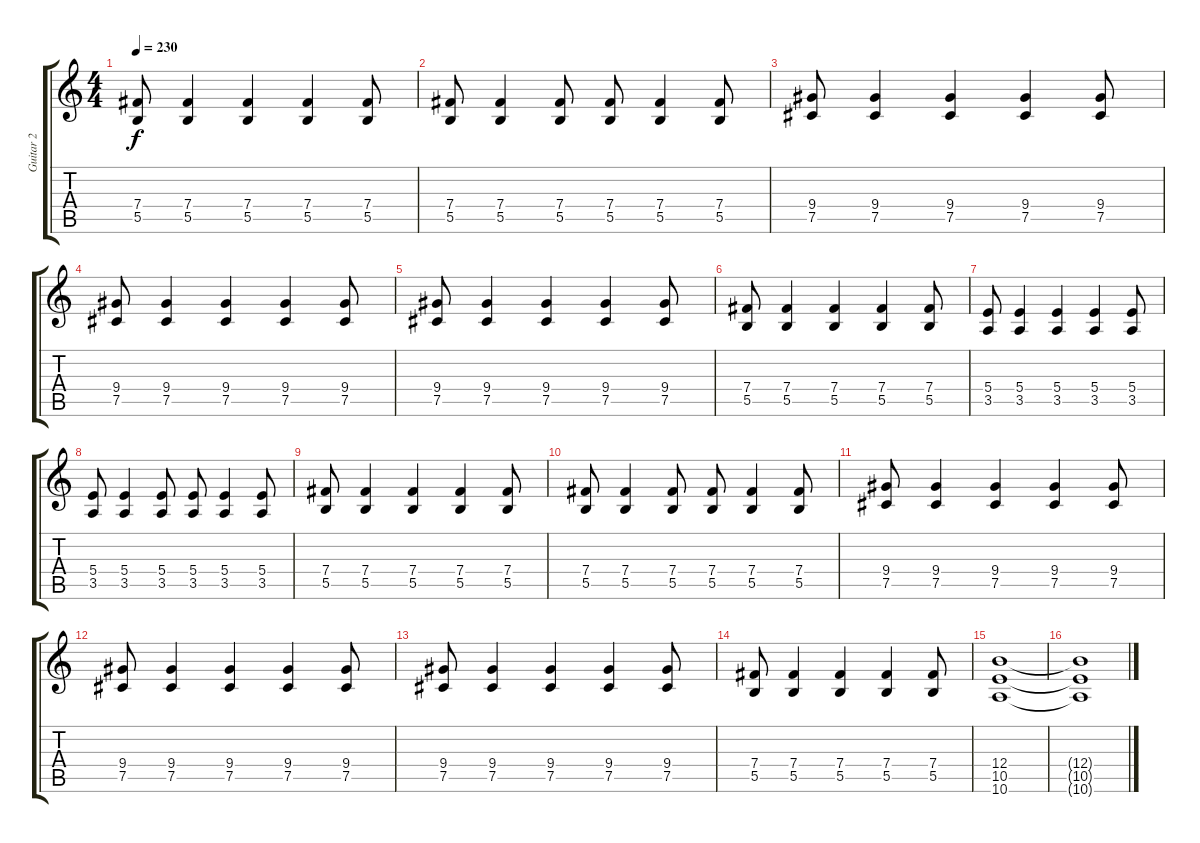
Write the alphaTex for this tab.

\track ("Guitar 2" "Guitar 2") {instrument distortionguitar}
\staff {score tabs}
\tuning (Db4 Ab3 E3 B2 Gb2 B1) {hide}
\ts (4 4)
\tempo 230
\clef g2
\ks c
(7.4 5.5).8{dy f} (7.4 5.5).4 (7.4 5.5).4 (7.4 5.5).4 (7.4 5.5).8 |
(7.4 5.5).8 (7.4 5.5).4 (7.4 5.5).8 (7.4 5.5).8 (7.4 5.5).4 (7.4 5.5).8 |
(9.4 7.5).8 (9.4 7.5).4 (9.4 7.5).4 (9.4 7.5).4 (9.4 7.5).8 |
(9.4 7.5).8 (9.4 7.5).4 (9.4 7.5).4 (9.4 7.5).4 (9.4 7.5).8 |
(9.4 7.5).8 (9.4 7.5).4 (9.4 7.5).4 (9.4 7.5).4 (9.4 7.5).8 |
(7.4 5.5).8 (7.4 5.5).4 (7.4 5.5).4 (7.4 5.5).4 (7.4 5.5).8 |
(5.4 3.5).8 (5.4 3.5).4 (5.4 3.5).4 (5.4 3.5).4 (5.4 3.5).8 |
(5.4 3.5).8 (5.4 3.5).4 (5.4 3.5).8 (5.4 3.5).8 (5.4 3.5).4 (5.4 3.5).8 |
(7.4 5.5).8 (7.4 5.5).4 (7.4 5.5).4 (7.4 5.5).4 (7.4 5.5).8 |
(7.4 5.5).8 (7.4 5.5).4 (7.4 5.5).8 (7.4 5.5).8 (7.4 5.5).4 (7.4 5.5).8 |
(9.4 7.5).8 (9.4 7.5).4 (9.4 7.5).4 (9.4 7.5).4 (9.4 7.5).8 |
(9.4 7.5).8 (9.4 7.5).4 (9.4 7.5).4 (9.4 7.5).4 (9.4 7.5).8 |
(9.4 7.5).8 (9.4 7.5).4 (9.4 7.5).4 (9.4 7.5).4 (9.4 7.5).8 |
(7.4 5.5).8 (7.4 5.5).4 (7.4 5.5).4 (7.4 5.5).4 (7.4 5.5).8 |
(12.4 10.5 10.6).1 |
(12.4{t} 10.5{t} 10.6{t}).1
